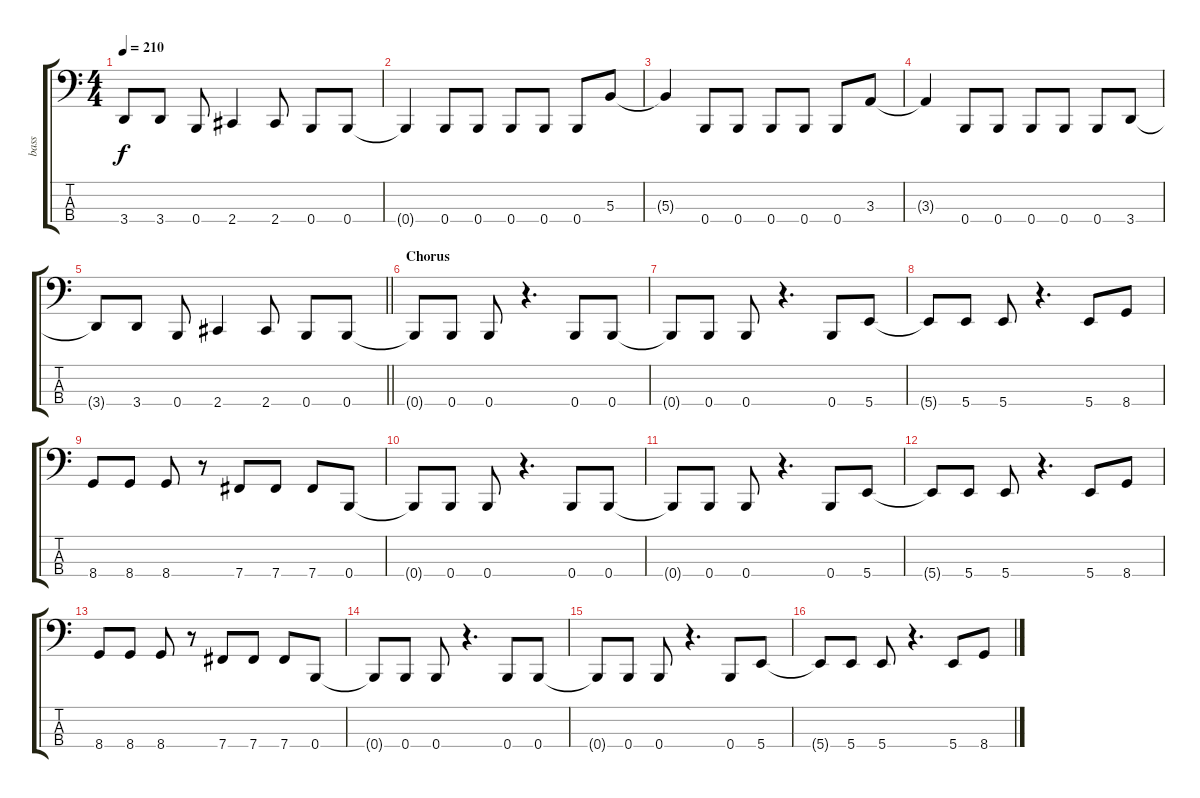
\track ("bass" "bass") {solo instrument electricbassfinger}
\staff {score tabs}
\tuning (E2 B1 Gb1 B0) {hide}
\ts (4 4)
\tempo 210
\clef f4
\ks c
3.4{t}.8{dy f} 3.4.8 0.4.8 2.4.4 2.4.8 0.4.8 0.4.8 |
0.4{t}.4 0.4.8 0.4.8 0.4.8 0.4.8 0.4.8 5.3.8 |
5.3{t}.4 0.4.8 0.4.8 0.4.8 0.4.8 0.4.8 3.3.8 |
3.3{t}.4 0.4.8 0.4.8 0.4.8 0.4.8 0.4.8 3.4.8 |
\barLineRight lightlight
3.4{t}.8 3.4.8 0.4.8 2.4.4 2.4.8 0.4.8 0.4.8 |
\section ("" "Chorus")
0.4{t}.8 0.4.8 0.4.8 r.4{d} 0.4.8 0.4.8 |
0.4{t}.8 0.4.8 0.4.8 r.4{d} 0.4.8 5.4.8 |
5.4{t}.8 5.4.8 5.4.8 r.4{d} 5.4.8 8.4.8 |
8.4.8 8.4.8 8.4.8 r.8 7.4.8 7.4.8 7.4.8 0.4.8 |
0.4{t}.8 0.4.8 0.4.8 r.4{d} 0.4.8 0.4.8 |
0.4{t}.8 0.4.8 0.4.8 r.4{d} 0.4.8 5.4.8 |
5.4{t}.8 5.4.8 5.4.8 r.4{d} 5.4.8 8.4.8 |
8.4.8 8.4.8 8.4.8 r.8 7.4.8 7.4.8 7.4.8 0.4.8 |
0.4{t}.8 0.4.8 0.4.8 r.4{d} 0.4.8 0.4.8 |
0.4{t}.8 0.4.8 0.4.8 r.4{d} 0.4.8 5.4.8 |
5.4{t}.8 5.4.8 5.4.8 r.4{d} 5.4.8 8.4.8
